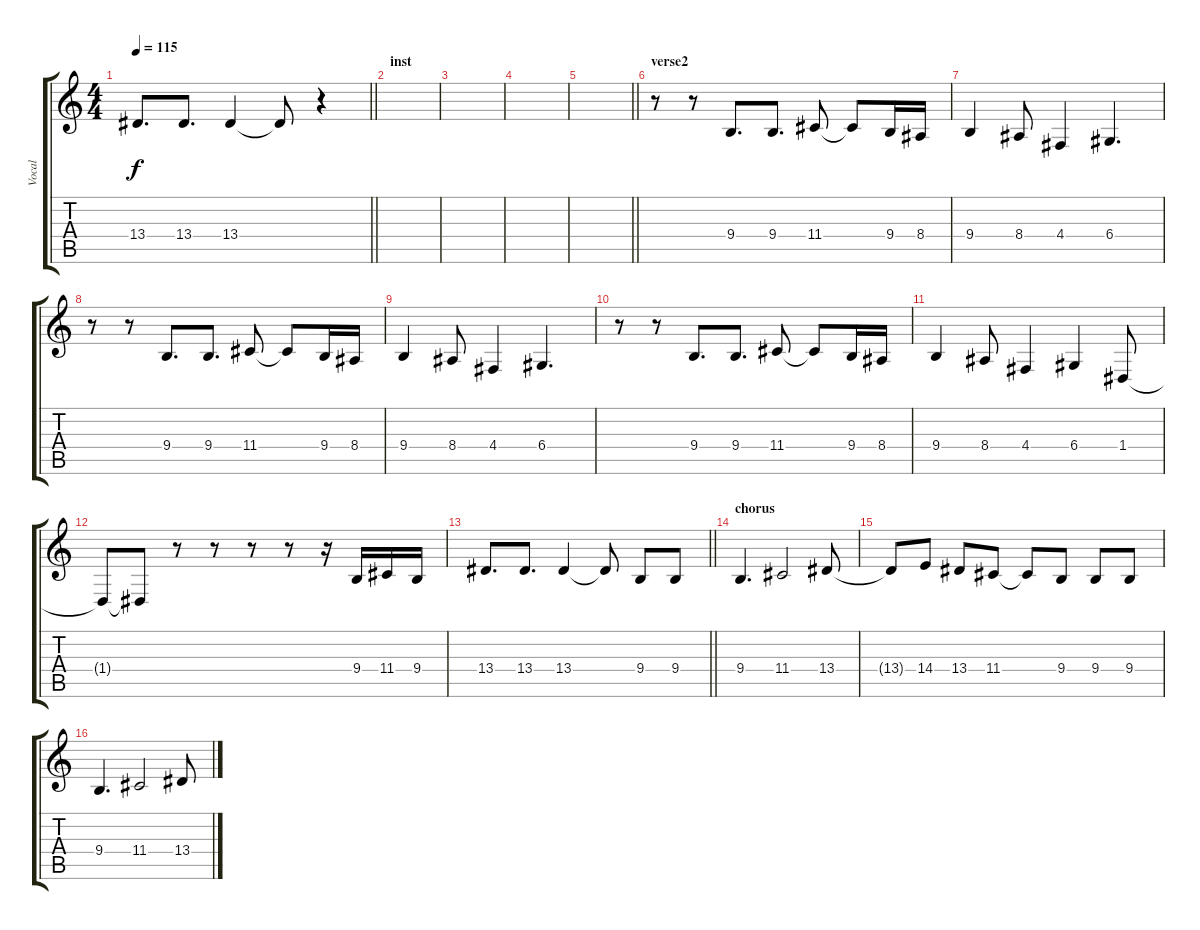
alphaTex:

\track ("Vocal" "Vocal") {instrument flute}
\staff {score tabs}
\tuning (E4 B3 G3 D3 A2 E2) {hide}
\ts (4 4)
\tempo 115
\clef g2
\barLineRight lightlight
\ks c
13.4.8{d dy f} 13.4.8{d} 13.4.4 13.4{t}.8 r.4 |
\section ("" "inst")
|
|
|
\barLineRight lightlight
|
\section ("" "verse2")
r.8 r.8 9.4.8{d} 9.4.8{d} 11.4.8 11.4{t}.8 9.4.16 8.4.16 |
9.4.4 8.4.8 4.4.4 6.4.4{d} |
r.8 r.8 9.4.8{d} 9.4.8{d} 11.4.8 11.4{t}.8 9.4.16 8.4.16 |
9.4.4 8.4.8 4.4.4 6.4.4{d} |
r.8 r.8 9.4.8{d} 9.4.8{d} 11.4.8 11.4{t}.8 9.4.16 8.4.16 |
9.4.4 8.4.8 4.4.4 6.4.4 1.4.8 |
1.4{t}.8 1.4{t}.8 r.8 r.8 r.8 r.8 r.16 9.4.16 11.4.16 9.4.16 |
\barLineRight lightlight
13.4.8{d} 13.4.8{d} 13.4.4 13.4{t}.8 9.4.8 9.4.8 |
\section ("" "chorus")
9.4.4{d} 11.4.2 13.4.8 |
13.4{t}.8 14.4.8 13.4.8 11.4.8 11.4{t}.8 9.4.8 9.4.8 9.4.8 |
9.4.4{d} 11.4.2 13.4.8
